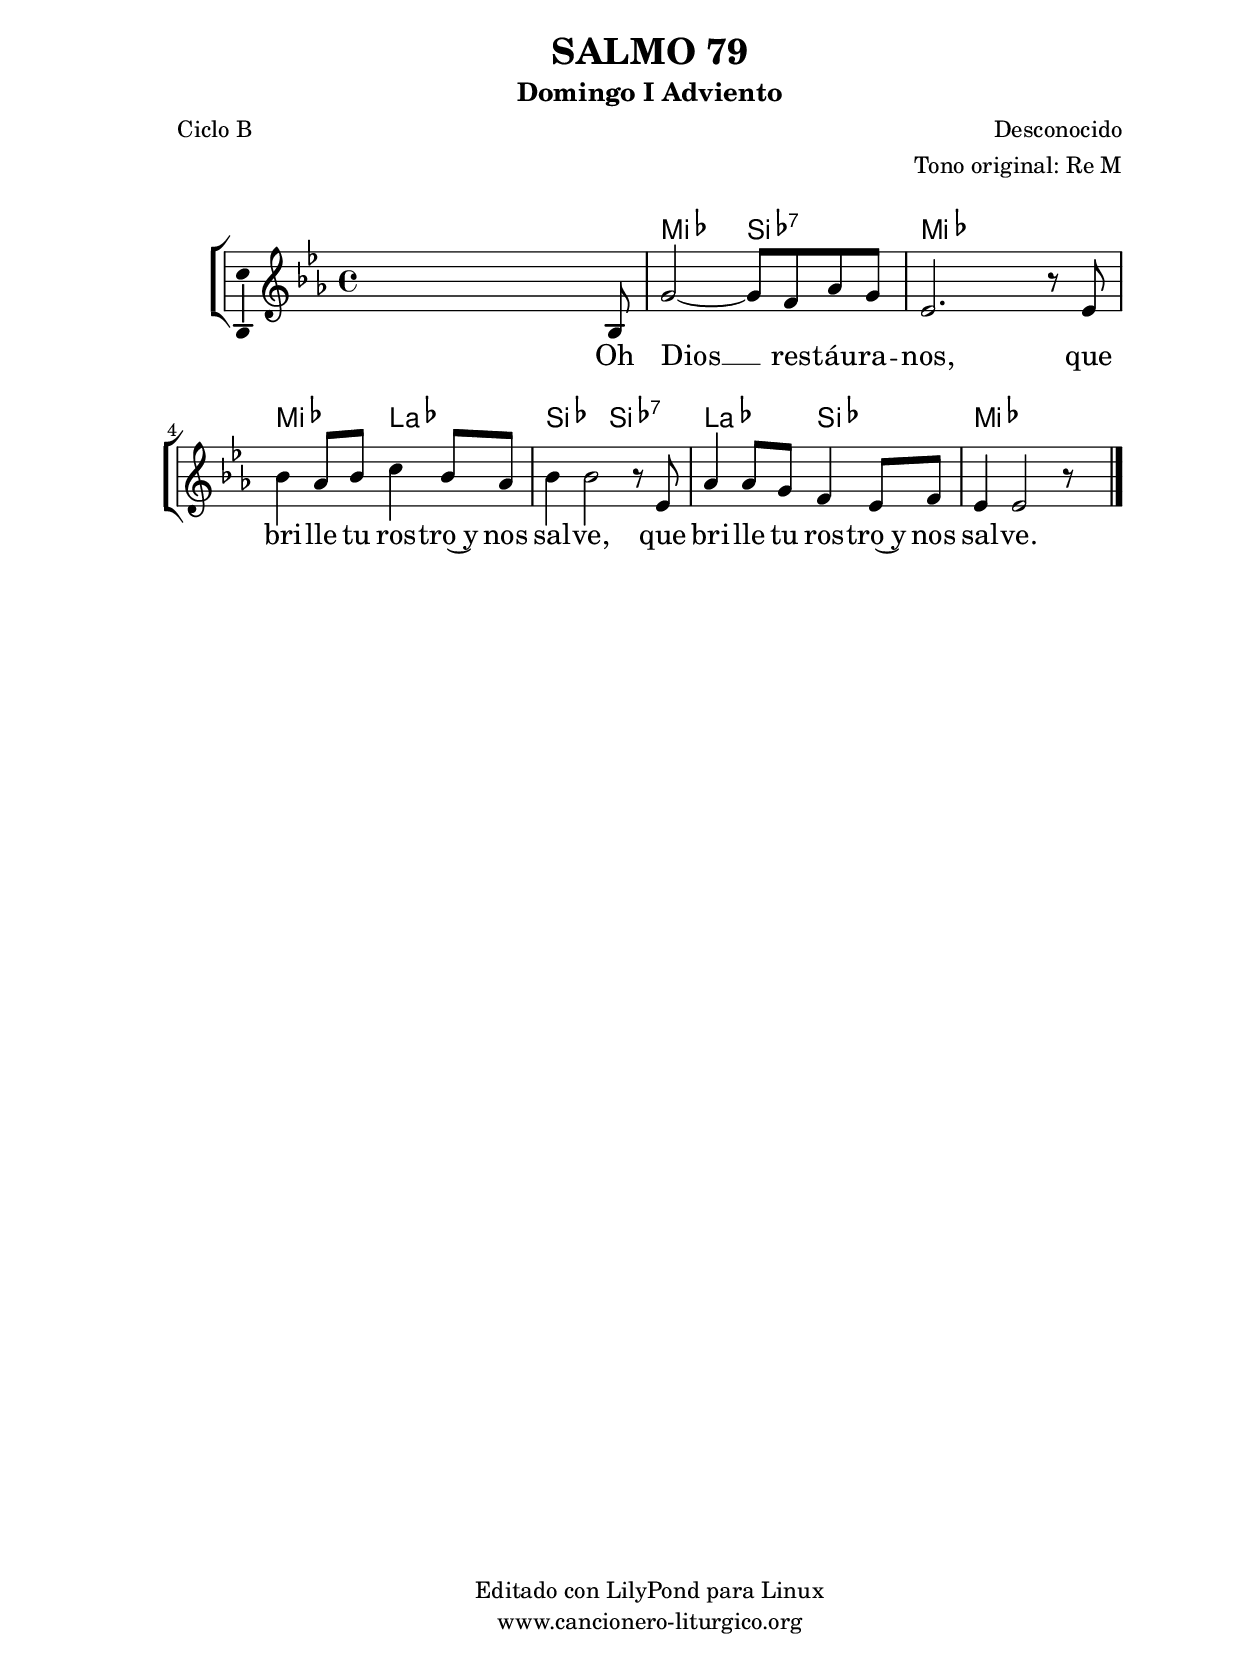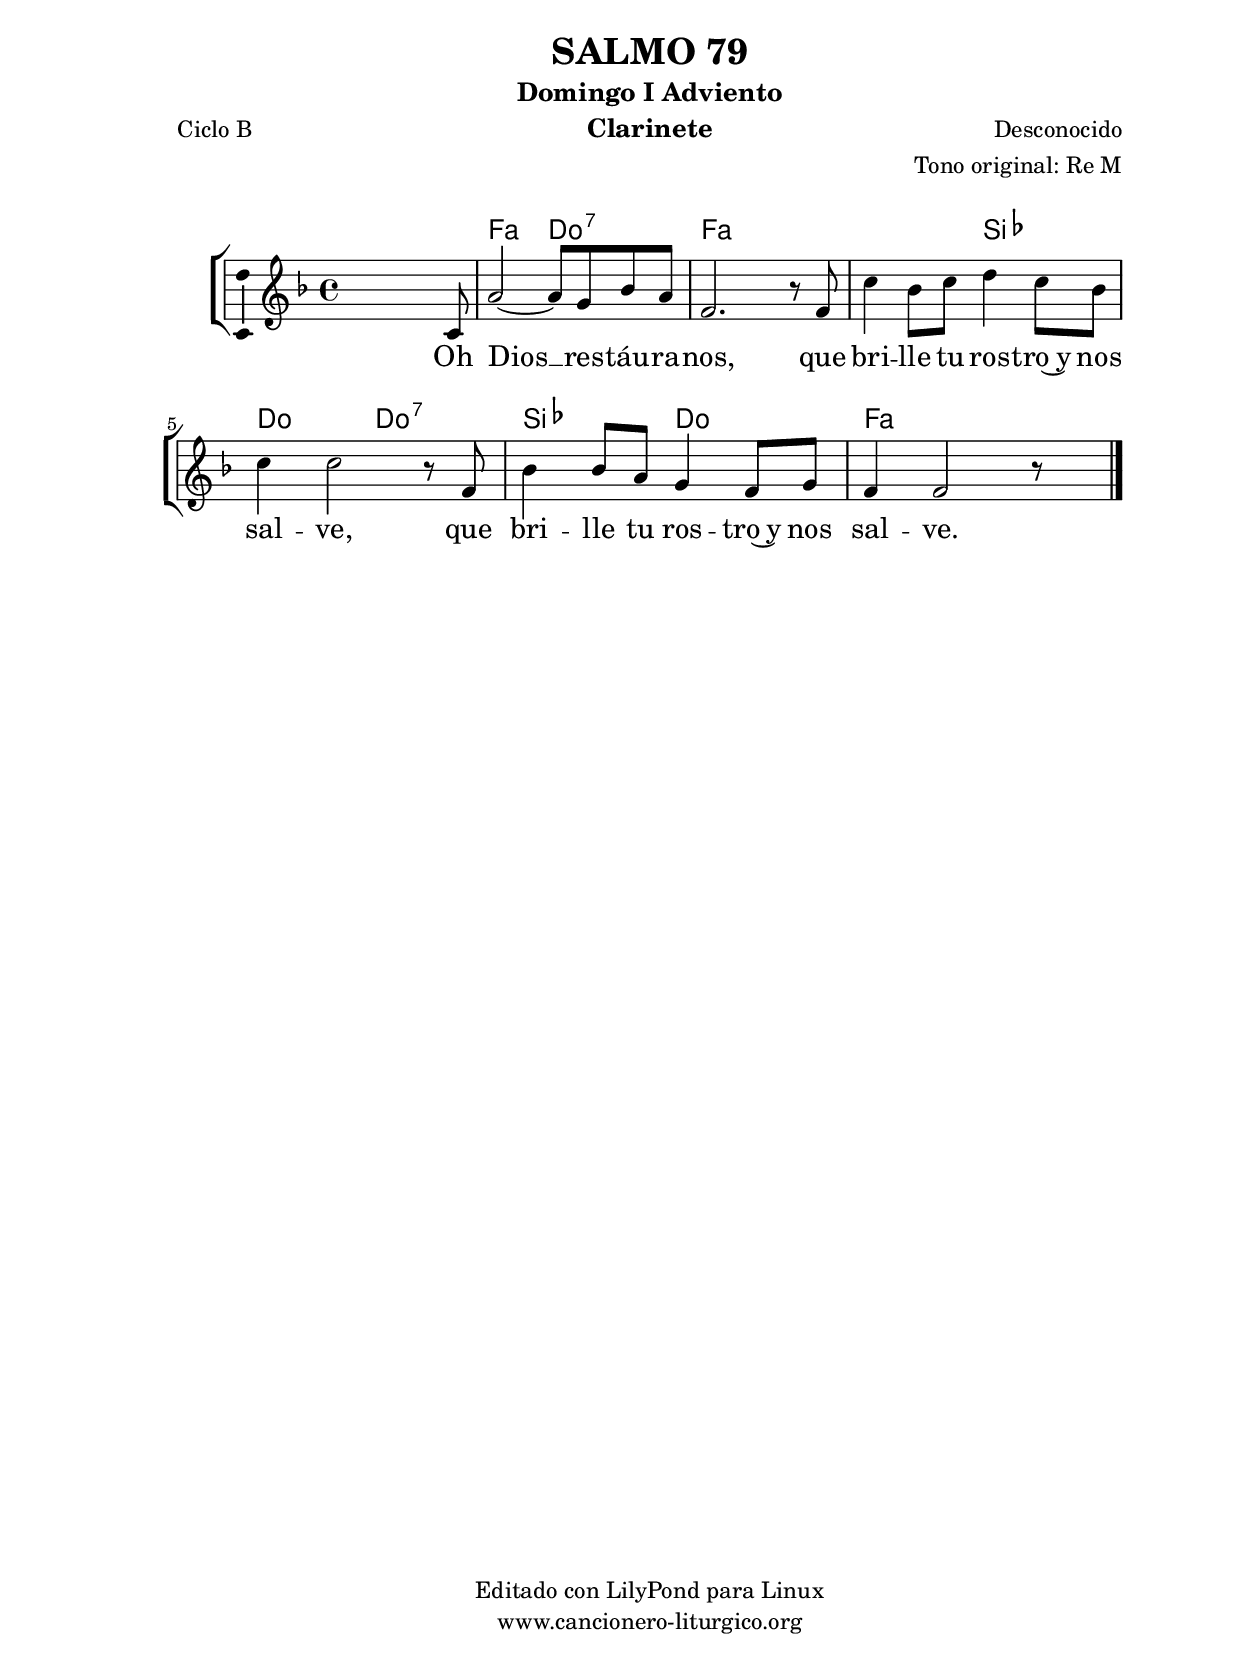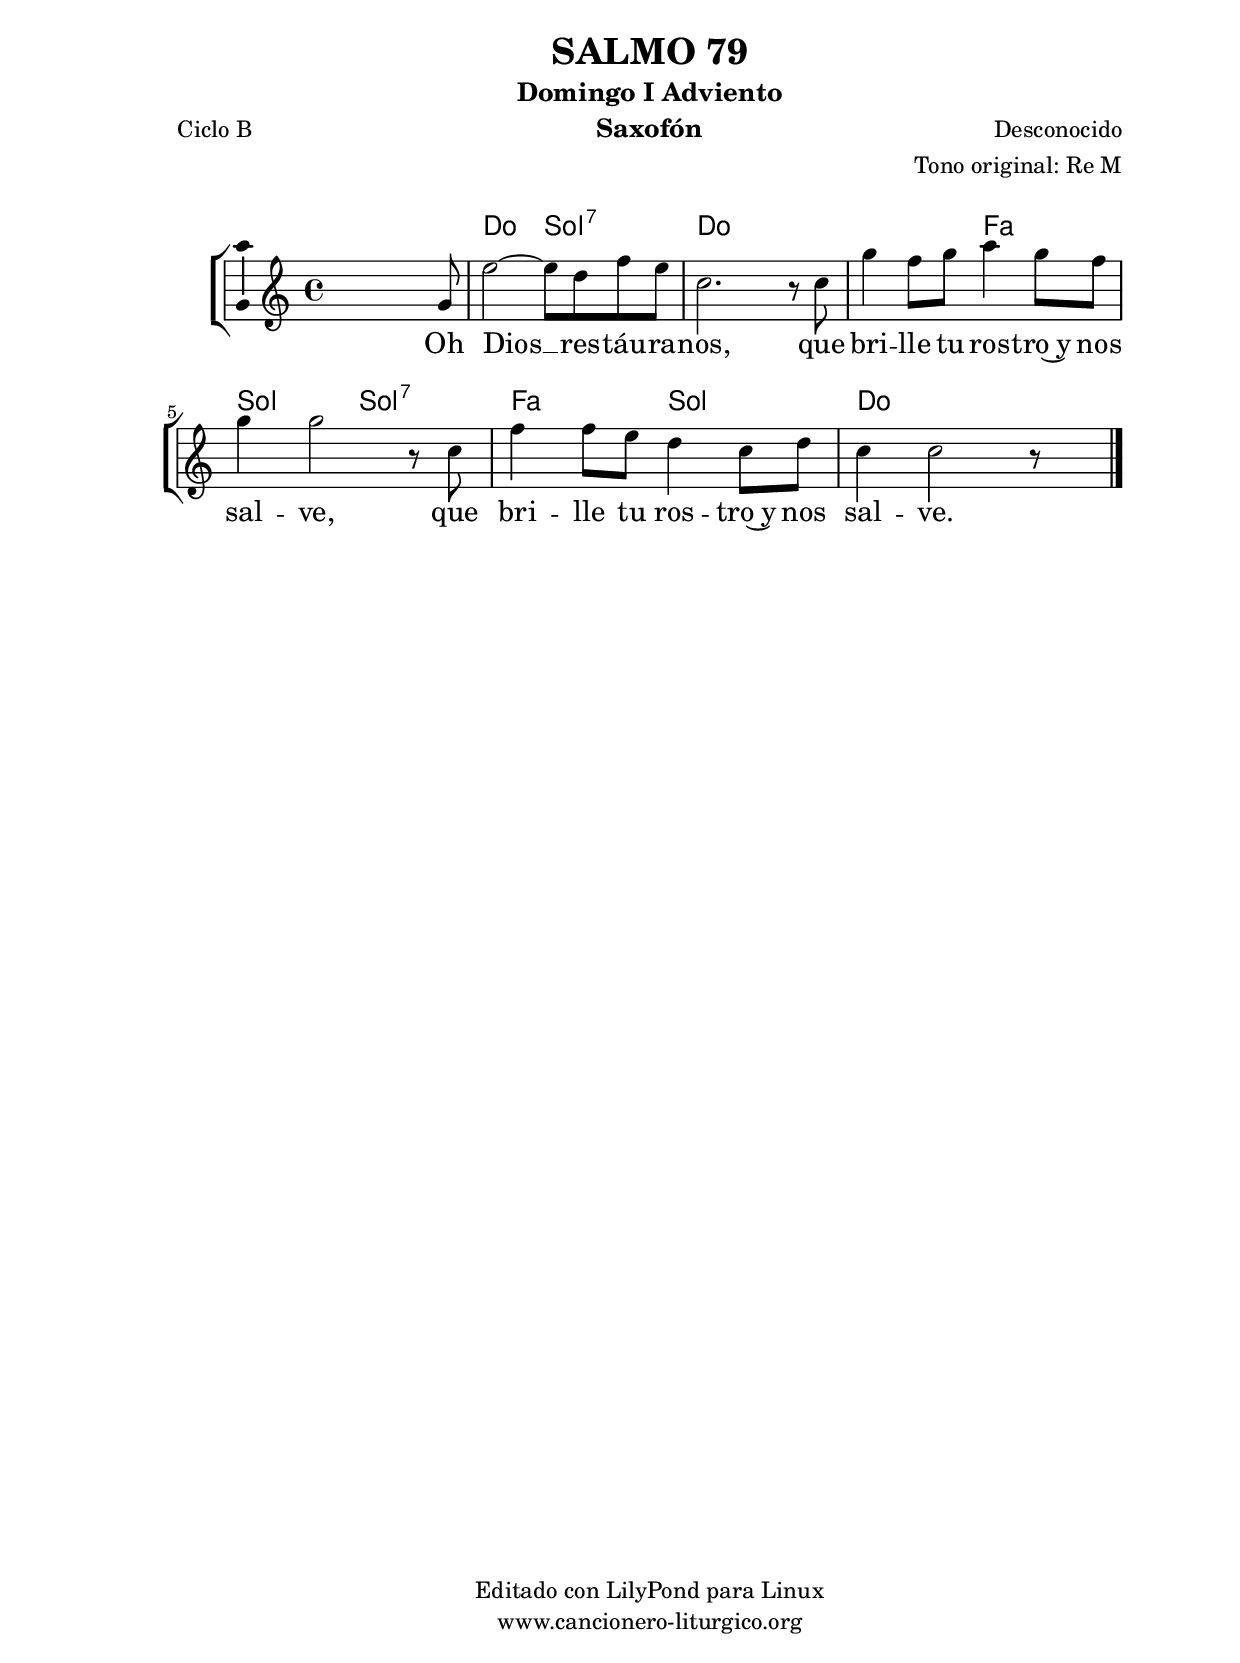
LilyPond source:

%
%para convertir .midi en .wav:
%timidity filename.midi -Ow -o finename.wav
%
%
%Para convertir de .wav a .mp3:
%lame -h -m j filename.wav
%
%
%para escuchar el midi:
%timidity nombrefichero.midi
%


%versión de lilypond para la que se ha escrito esta partitura:
\version "2.16.0"

	%Tamaño papel
	#(set-default-paper-size "a4")
	%Tamaño partitura
	#(set-global-staff-size 20)
	%No responde al pulsar sobre una nota
	#(ly:set-option 'point-and-click #f)

%parámetros del encabezamiento:
\header {
	title = "SALMO 79"
	subtitle = "Domingo I Adviento"
	composer = "Desconocido"
	poet = "Ciclo B"
	meter = ""
	arranger = "Tono original: Re M"
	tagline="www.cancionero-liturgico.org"
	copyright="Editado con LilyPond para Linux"
	}

%parámetros asociados al papel:
\paper  {
	oddHeaderMarkup = \markup {\fill-line { \on-the-fly #not-first-page \fromproperty #'header:title \on-the-fly #not-first-page \fromproperty #'header:composer }}
	evenHeaderMarkup = \markup {\fill-line { \fromproperty #'header:composer \fromproperty #'header:title }}
	#(set-paper-size "a4")
	print-page-number = ##f
	first-page-number = 1
	print-first-page-number = ##f
%	head-separation = 3.0 \cm
	top-margin = 2.0 \cm
	bottom-margin = 0.5\cm
%%%	bottom-margin = -1.0\cm
	left-margin = 3.0 \cm
	line-width = 16.0 \cm 
	indent = 8\mm
	interscoreline = 2.\mm
	between-system-space = 15\mm
%	para que las partituras no llenen la hoja:
	ragged-bottom = ##t
%	idem para la última hoja:
	ragged-last-bottom = ##f
%	para que las partituras llenen el ancho del papel:
	ragged-last = ##f
	after-title-space = 2.5 \cm
%page-count=1
%system-count=1

	%Flexible Vertical Spacing
%	markup-markup-spacing =
%	#'((basic-distance . 15) (minimum-distance . 15) (padding . 3))
	markup-system-spacing =
	#'((basic-distance . 15) (minimum-distance . 15) (padding . 3))
	system-system-spacing =
	#'((basic-distance . 15) (minimum-distance . 15) (padding . 3))
	score-system-spacing =
	#'((basic-distance . 15) (minimum-distance . 15) (padding . 5))
%	top-system-spacing = % header
%	#'((basic-distance . 8) (minimum-distance . 0) (padding . 3))
%	top-markup-spacing =
%	#'((basic-distance . 20) (minimum-distance . 20) (padding . 3))
	last-bottom-spacing = % footer
	#'((basic-distance . 5) (minimum-distance . 5) (padding . 3))
%	score-markup-spacing =
%	#'((basic-distance . 16) (minimum-distance . 13) (padding . 3))

	}


%parámetros que afectan a toda la partitura:
global =  {
	%clave de sol (G):
	\clef G
	%armadura:
	\transpose d ees
	\key d \major
	\tempo 4=80
	\set Score.tempoHideNote = ##t
	}


acordes = {
	\italianChords
	\chordmode {
	\transpose d ees
{

s1 d2 a:7 d s d g a a:7 g a d s

	}
	}
}


melodia = 
	\transpose d ees
{
	\relative c'{
\time 4/4

s2 s4 s8 a8
fis'2~fis8 e g fis
d2. r8 d8
a'4 g8 a b4 a8 g
a4 a2 r8 d,8
g4 g8 fis e4 d8 e
d4 d2 r8 s8

	\bar "|."
	}
	}


texto = \lyricmode {
Oh Dios __ res -- táu -- ra -- nos,
que bri -- lle tu ros -- tro~y nos sal -- ve,
que bri -- lle tu ros -- tro~y nos sal -- ve.
	}


acordesStaff = \context ChordNames = acordesStaff <<
	\set chordChanges = ##t
	\acordes
	>>


vozStaff = \context Voice = vozStaff
\with {\consists "Ambitus_engraver"}
<<
%	\set Staff.instrumentName = ""
%	\set Staff.shortInstrumentName = ""
%	\set Staff.midiInstrument = #"clarinet"
%	\set Staff.midiInstrument = #"cello"
%	\set Staff.midiInstrument = #"flute"
	\set Staff.midiInstrument = #"electric guitar (jazz)"
%	\set Staff.midiInstrument = #"english horn"
%	\set Staff.midiInstrument = #"violin"
%	\set Staff.midiInstrument = #"glockenspiel"
	\set Staff.midiMinimumVolume = #0.7
	\set Staff.midiMaximumVolume = #0.9
	\global
	\melodia
	>>


textoStaff = \context Lyrics = textoStaff <<
	\lyricsto vozStaff \texto
	>>

\book {
	\score {
		\context ChoirStaff {
			\override StaffGroup.SystemStartBracket #'collapse-height = #1
			\override Score.SystemStartBar #'collapse-height = #1
			<<
			\acordesStaff
			\vozStaff
			\textoStaff
			>>
			}
		\layout {
	    		\context {
				\Lyrics
				\override LyricText #'font-size = #2
				}
	   		 \context {
				\Score
				%fontSize = #3
				\override StaffSymbol #'staff-space = #(magstep +3)
				%\override Beam #'thickness = #0.55
				%\override SpacingSpanner #'spacing-increment = #1.0
				%\override Slur #'height-limit = #1.5
				}
			}
		}
	\score {
		\unfoldRepeats
		\context ChoirStaff {
			<<
			\acordesStaff
			\vozStaff
			>>
			}
		\midi {
	  		\context {
	  			\Score
				tempoWholesPerMinute = #(ly:make-moment 70 4)
				}
			}
		}
	}

%Partitura para clarinete
#(define output-suffix "C")
\book {
	\header{
		instrument = "Clarinete"
		}
	\score {
		\context ChoirStaff {
			\override StaffGroup.SystemStartBracket #'collapse-height = #1
			\override Score.SystemStartBar #'collapse-height = #1
\transpose c d
			<<
			\acordesStaff
			\vozStaff
			\textoStaff
			>>
			}
		\layout {
	    		\context {
				\Lyrics
				\override LyricText #'font-size = #2
				}
	   		 \context {
				\Score
				%fontSize = #3
				\override StaffSymbol #'staff-space = #(magstep +3)
				%\override Beam #'thickness = #0.55
				%\override SpacingSpanner #'spacing-increment = #1.0
				%\override Slur #'height-limit = #1.5
				}
			}
		}
	}

%Partitura para saxofón
#(define output-suffix "S")
\book {
	\header{
		instrument = "Saxofón"
		}
	\score {
		\context ChoirStaff {
			\override StaffGroup.SystemStartBracket #'collapse-height = #1
			\override Score.SystemStartBar #'collapse-height = #1
\transpose c a
			<<
			\acordesStaff
			\vozStaff
			\textoStaff
			>>
			}
		\layout {
	    		\context {
				\Lyrics
				\override LyricText #'font-size = #2
				}
	   		 \context {
				\Score
				%fontSize = #3
				\override StaffSymbol #'staff-space = #(magstep +3)
				%\override Beam #'thickness = #0.55
				%\override SpacingSpanner #'spacing-increment = #1.0
				%\override Slur #'height-limit = #1.5
				}
			}
		}
	}

